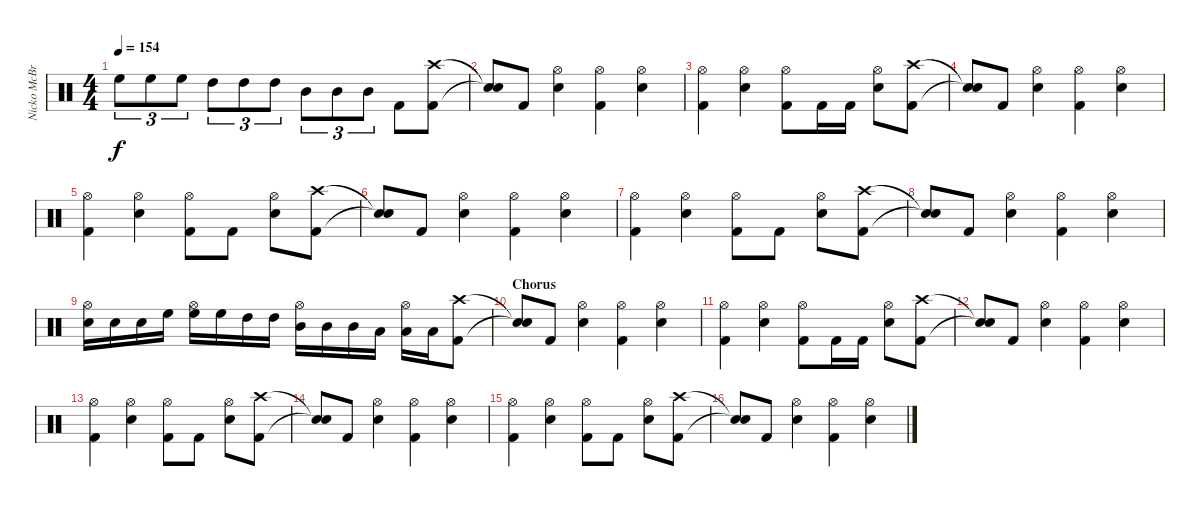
\track ("Nicko McBrain's Drums" "Nicko McBr") {instrument percussion}
\staff {score}
\articulation defaults
\ts (4 4)
\tempo 154
\clef neutral
\ks c "High Floor Tom (hit)".8{tu (3 2) dy f} "High Floor Tom (hit)".8{tu (3 2)} "High Floor Tom (hit)".8{tu (3 2)} "High Tom (hit)".8{tu (3 2)} "High Tom (hit)".8{tu (3 2)} "High Tom (hit)".8{tu (3 2)} "Mid Tom (hit)".8{tu (3 2)} "Mid Tom (hit)".8{tu (3 2)} "Mid Tom (hit)".8{tu (3 2)} "Kick (hit) 2".8
("Kick (hit) 2" "Crash high (hit)").8 |
("Snare (hit)"{t} "Snare (hit)"{t}).8 "Kick (hit) 2".8 ("Snare (hit) 2" "Hi-Hat (open)").4 ("Kick (hit) 2" "Hi-Hat (open)").4 ("Snare (hit) 2" "Hi-Hat (open)").4 |
("Kick (hit) 2" "Hi-Hat (open)").4 ("Snare (hit) 2" "Hi-Hat (open)").4 ("Kick (hit) 2" "Hi-Hat (open)").8 "Kick (hit) 2".16 "Kick (hit) 2".16 ("Snare (hit) 2" "Hi-Hat (open)").8 ("Kick (hit) 2" "Crash high (hit)").8 |
("Snare (hit)"{t} "Snare (hit)"{t}).8 "Kick (hit) 2".8 ("Snare (hit) 2" "Hi-Hat (open)").4 ("Kick (hit) 2" "Hi-Hat (open)").4 ("Snare (hit) 2" "Hi-Hat (open)").4 |
("Kick (hit) 2" "Hi-Hat (open)").4 ("Snare (hit) 2" "Hi-Hat (open)").4 ("Kick (hit) 2" "Hi-Hat (open)").8 "Kick (hit) 2".8 ("Snare (hit) 2" "Hi-Hat (open)").8 ("Kick (hit) 2" "Crash high (hit)").8 |
("Snare (hit)"{t} "Snare (hit)"{t}).8 "Kick (hit) 2".8 ("Snare (hit) 2" "Hi-Hat (open)").4 ("Kick (hit) 2" "Hi-Hat (open)").4 ("Snare (hit) 2" "Hi-Hat (open)").4 |
("Kick (hit) 2" "Hi-Hat (open)").4 ("Snare (hit) 2" "Hi-Hat (open)").4 ("Kick (hit) 2" "Hi-Hat (open)").8 "Kick (hit) 2".8 ("Snare (hit) 2" "Hi-Hat (open)").8 ("Kick (hit) 2" "Crash high (hit)").8 |
("Snare (hit)"{t} "Snare (hit)"{t}).8 "Kick (hit) 2".8 ("Snare (hit) 2" "Hi-Hat (open)").4 ("Kick (hit) 2" "Hi-Hat (open)").4 ("Snare (hit) 2" "Hi-Hat (open)").4 |
("Snare (hit) 2" "Hi-Hat (open)").16 "Snare (hit) 2".16 "Snare (hit) 2".16 "High Floor Tom (hit)".16 ("Hi-Hat (open)" "High Floor Tom (hit)").16 "High Floor Tom (hit)".16 "High Tom (hit)".16 "High Tom (hit)".16 ("Hi-Hat (open)" "Mid Tom (hit)").16 "Mid Tom (hit)".16 "Mid Tom (hit)".16 "Low Tom (hit)".16 ("Low Tom (hit)" "Hi-Hat (open)").16 "Low Tom (hit)".16 ("Kick (hit) 2" "Crash high (hit)").8 |
\section ("" "Chorus")
("Snare (hit)"{t} "Snare (hit)"{t}).8 "Kick (hit) 2".8 ("Snare (hit) 2" "Hi-Hat (open)").4 ("Kick (hit) 2" "Hi-Hat (open)").4 ("Snare (hit) 2" "Hi-Hat (open)").4 |
("Kick (hit) 2" "Hi-Hat (open)").4 ("Snare (hit) 2" "Hi-Hat (open)").4 ("Kick (hit) 2" "Hi-Hat (open)").8 "Kick (hit) 2".16 "Kick (hit) 2".16 ("Snare (hit) 2" "Hi-Hat (open)").8 ("Kick (hit) 2" "Crash high (hit)").8 |
("Snare (hit)"{t} "Snare (hit)"{t}).8 "Kick (hit) 2".8 ("Snare (hit) 2" "Hi-Hat (open)").4 ("Kick (hit) 2" "Hi-Hat (open)").4 ("Snare (hit) 2" "Hi-Hat (open)").4 |
("Kick (hit) 2" "Hi-Hat (open)").4 ("Snare (hit) 2" "Hi-Hat (open)").4 ("Kick (hit) 2" "Hi-Hat (open)").8 "Kick (hit) 2".8 ("Snare (hit) 2" "Hi-Hat (open)").8 ("Kick (hit) 2" "Crash high (hit)").8 |
("Snare (hit)"{t} "Snare (hit)"{t}).8 "Kick (hit) 2".8 ("Snare (hit) 2" "Hi-Hat (open)").4 ("Kick (hit) 2" "Hi-Hat (open)").4 ("Snare (hit) 2" "Hi-Hat (open)").4 |
("Kick (hit) 2" "Hi-Hat (open)").4 ("Snare (hit) 2" "Hi-Hat (open)").4 ("Kick (hit) 2" "Hi-Hat (open)").8 "Kick (hit) 2".8 ("Snare (hit) 2" "Hi-Hat (open)").8 ("Kick (hit) 2" "Crash high (hit)").8 |
("Snare (hit)"{t} "Snare (hit)"{t}).8 "Kick (hit) 2".8 ("Snare (hit) 2" "Hi-Hat (open)").4 ("Kick (hit) 2" "Hi-Hat (open)").4 ("Snare (hit) 2" "Hi-Hat (open)").4
